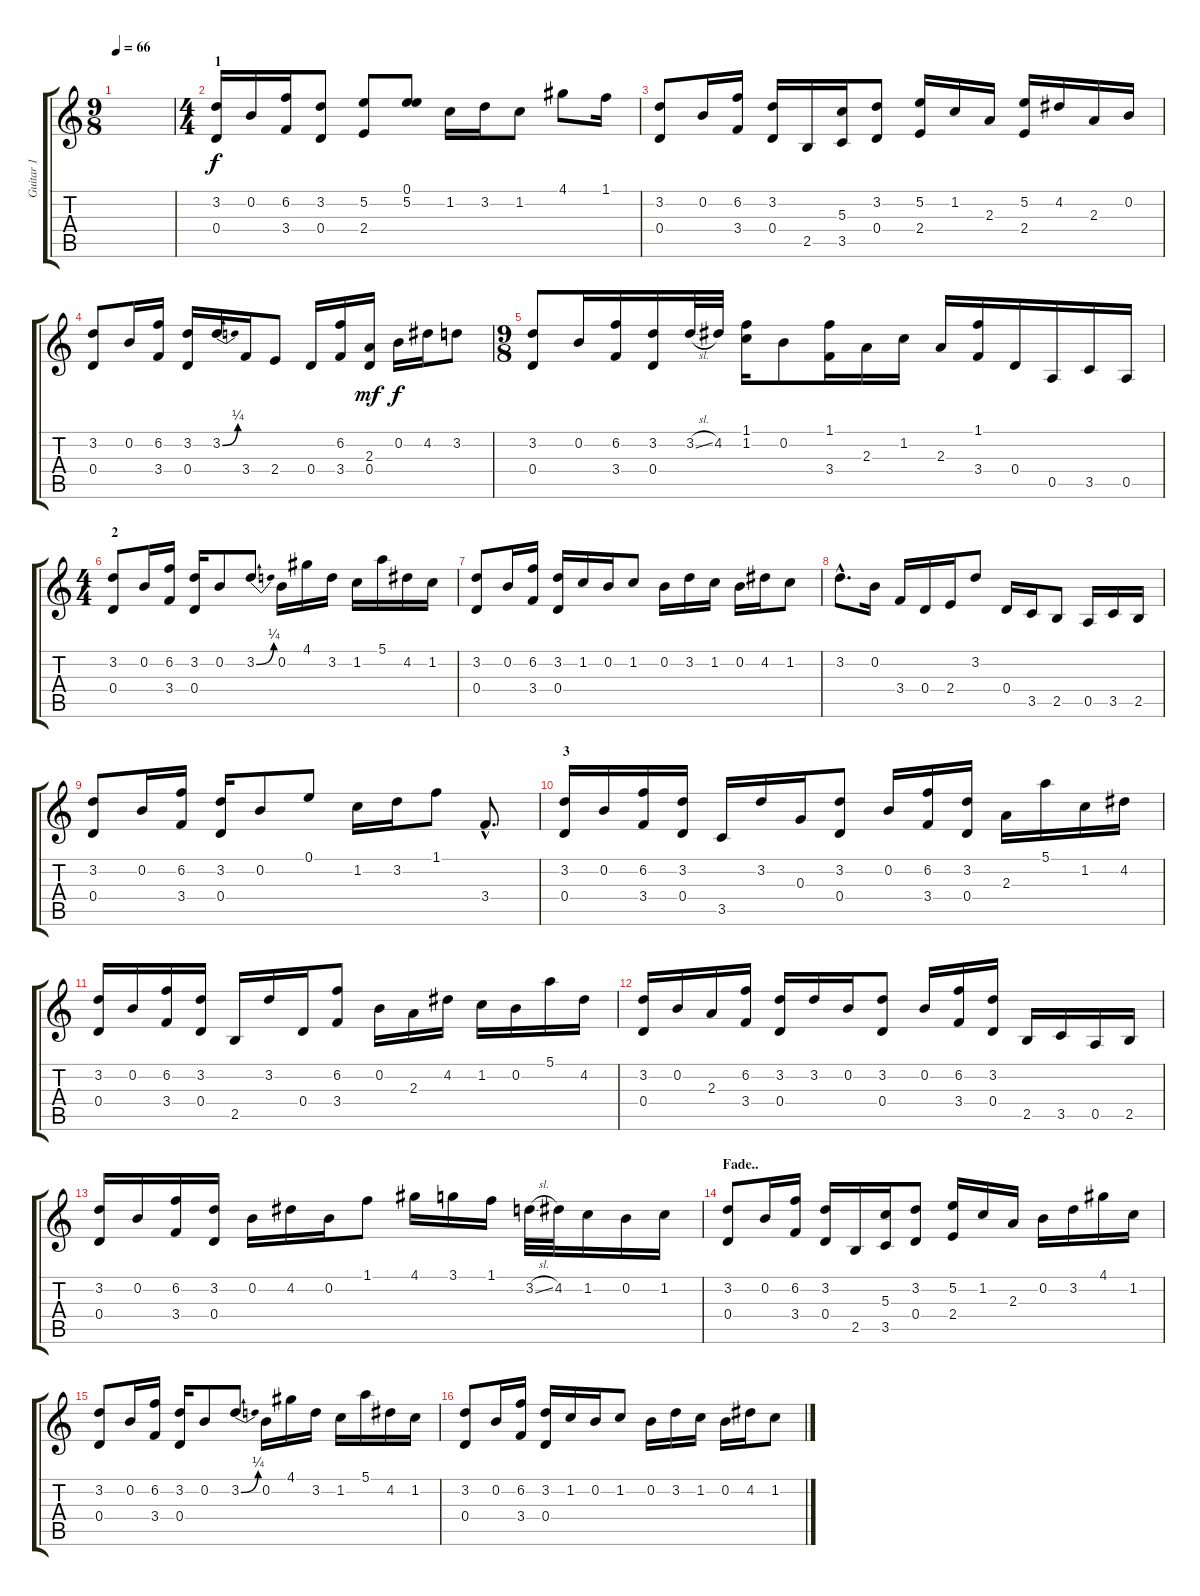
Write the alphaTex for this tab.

\track ("Guitar 1" "Guitar 1") {instrument acousticguitarsteel}
\staff {score tabs}
\tuning (E4 B3 G3 D3 A2 E2) {hide}
\ts (9 8)
\tempo 66
\clef g2
\ks c
|
\ts (4 4)
\section ("" " 1")
(3.2 0.4).16 0.2.16 (6.2 3.4).16 (3.2 0.4).8 (5.2 2.4).8 (0.1 5.2).8 1.2.16 3.2.16 1.2.8 4.1.8 1.1.16 |
(3.2 0.4).8 0.2.16 (6.2 3.4).16 (3.2 0.4).16 2.5.16 (5.3 3.5).16 (3.2 0.4).8 (5.2 2.4).16 1.2.16 2.3.16 (5.2 2.4).16 4.2.16 2.3.16 0.2.16 |
\section ("" "")
(3.2 0.4).8 0.2.16 (6.2 3.4).16 (3.2 0.4).16 3.2{be (bend 0 0 60 1)}.16 3.4.16 2.4.8 0.4.16 (6.2 3.4).16 (2.3 0.4).16{dy mf} 0.2.16{dy f} 4.2.16 3.2.8 |
\ts (9 8)
(3.2 0.4).8 0.2.16 (6.2 3.4).16 (3.2 0.4).16 3.2{sl}.32 4.2.32 (1.1 1.2).16 0.2.8 (1.1 3.4).16 2.3.16 1.2.16 2.3.16 (1.1 3.4).16 0.4.16 0.5.16 3.5.16 0.5.16 |
\ts (4 4)
\section ("" " 2")
(3.2 0.4).8 0.2.16 (6.2 3.4).16 (3.2 0.4).16 0.2.8 3.2{be (bend 0 0 60 1)}.8 0.2.16 4.1.16 3.2.16 1.2.16 5.1.16 4.2.16 1.2.16 |
(3.2 0.4).8 0.2.16 (6.2 3.4).16 (3.2 0.4).16 1.2.16 0.2.16 1.2.8 0.2.16 3.2.16 1.2.16 0.2.16 4.2.16 1.2.8 |
\section ("" "")
3.2{hac}.8{d} 0.2.16 3.4.16 0.4.16 2.4.16 3.2.8 0.4.16 3.5.16 2.5.8 0.5.16 3.5.16 2.5.16 |
(3.2 0.4).8 0.2.16 (6.2 3.4).16 (3.2 0.4).16 0.2.8 0.1.8 1.2.16 3.2.16 1.1.8 3.4{hac}.8{d} |
\section ("" " 3")
(3.2 0.4).16 0.2.16 (6.2 3.4).16 (3.2 0.4).16 3.5.16 3.2.16 0.3.16 (3.2 0.4).8 0.2.16 (6.2 3.4).16 (3.2 0.4).16 2.3.16 5.1.16 1.2.16 4.2.16 |
(3.2 0.4).16 0.2.16 (6.2 3.4).16 (3.2 0.4).16 2.5.16 3.2.16 0.4.16 (6.2 3.4).8 0.2.16 2.3.16 4.2.16 1.2.16 0.2.16 5.1.16 4.2.16 |
\section ("" "")
(3.2 0.4).16 0.2.16 2.3.16 (6.2 3.4).16 (3.2 0.4).16 3.2.16 0.2.16 (3.2 0.4).8 0.2.16 (6.2 3.4).16 (3.2 0.4).16 2.5.16 3.5.16 0.5.16 2.5.16 |
(3.2 0.4).16 0.2.16 (6.2 3.4).16 (3.2 0.4).16 0.2.16 4.2.16 0.2.16 1.1.8 4.1.16 3.1.16 1.1.16 3.2{sl}.32 4.2.32 1.2.16 0.2.16 1.2.16 |
\section ("" "Fade..")
(3.2 0.4).8{volume 0} 0.2.16 (6.2 3.4).16 (3.2 0.4).16 2.5.16 (5.3 3.5).16 (3.2 0.4).8 (5.2 2.4).16 1.2.16 2.3.16 0.2.16 3.2.16 4.1.16 1.2.16 |
(3.2 0.4).8 0.2.16 (6.2 3.4).16 (3.2 0.4).16 0.2.8 3.2{be (bend 0 0 60 1)}.8 0.2.16 4.1.16 3.2.16 1.2.16 5.1.16 4.2.16 1.2.16 |
\section ("" "")
(3.2 0.4).8 0.2.16 (6.2 3.4).16 (3.2 0.4).16 1.2.16 0.2.16 1.2.8 0.2.16 3.2.16 1.2.16 0.2.16 4.2.16 1.2.8
